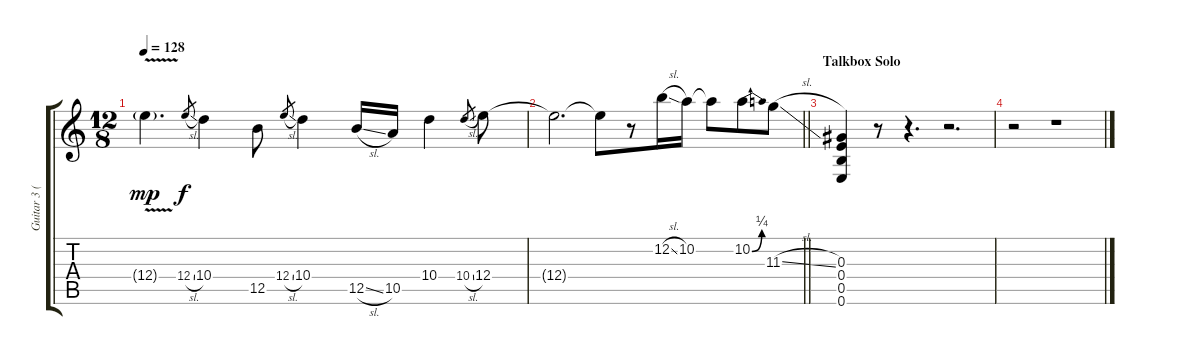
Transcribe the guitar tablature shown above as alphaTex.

\track ("Guitar 3 (Slide - Open E Tuning)" "Guitar 3 (") {instrument overdrivenguitar}
\staff {score tabs}
\tuning (E4 B3 Ab3 E3 B2 E2) {hide}
\ts (12 8)
\tempo 128
\clef g2
\ks c
12.4{v g}.4{d dy mp} 12.4{sl}.8{gr dy f} 10.4.4 12.5.8 12.4{sl}.8{gr} 10.4.4 12.5{sl}.16 10.5.16 10.4.4 10.4{sl}.8{gr} 12.4.8 |
\barLineRight lightlight
12.4{t}.2{d} 12.4{t}.8 r.8 12.2{sl}.16 10.2.16 10.2{t}.8 10.2{be (bend 0 0 60 1)}.8 11.3{sl}.8 |
\section ("" "Talkbox Solo")
(0.3 0.4 0.5 0.6).4 r.8 r.4{d} r.2{d} |
r.2 r.1
